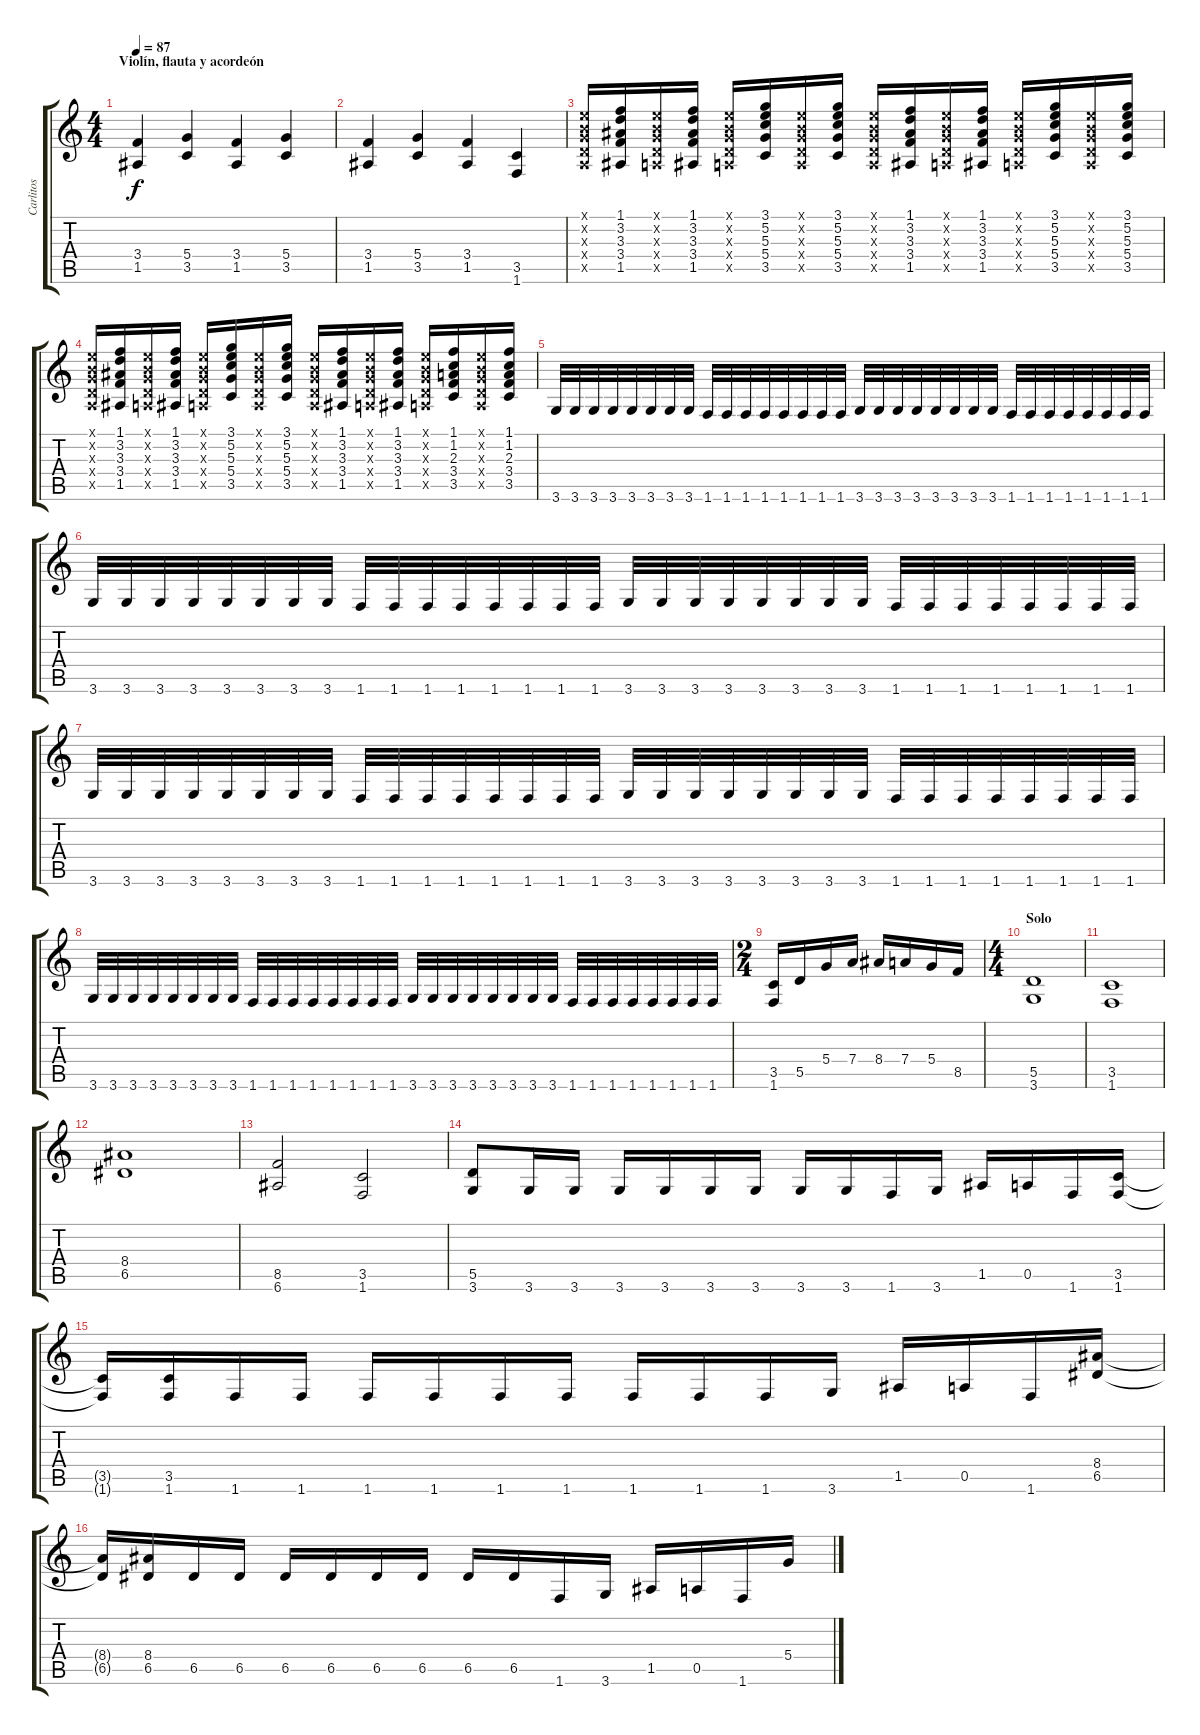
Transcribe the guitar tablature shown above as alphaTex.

\track ("Carlitos" "Carlitos") {instrument distortionguitar}
\staff {score tabs}
\tuning (E4 B3 G3 D3 A2 E2) {hide}
\ts (4 4)
\section ("" "Violín, flauta y acordeón")
\tempo 87
\clef g2
\ks c
(3.4 1.5).4{dy f} (5.4 3.5).4 (3.4 1.5).4 (5.4 3.5).4 |
(3.4 1.5).4 (5.4 3.5).4 (3.4 1.5).4 (3.5 1.6).4 |
(0.1{x} 0.2{x} 0.3{x} 0.4{x} 0.5{x}).16{volume 6 instrument electricguitarclean} (1.1 3.2 3.3 3.4 1.5).16 (0.1{x} 0.2{x} 0.3{x} 0.4{x} 0.5{x}).16 (1.1 3.2 3.3 3.4 1.5).16 (0.1{x} 0.2{x} 0.3{x} 0.4{x} 0.5{x}).16 (3.1 5.2 5.3 5.4 3.5).16 (0.1{x} 0.2{x} 0.3{x} 0.4{x} 0.5{x}).16 (3.1 5.2 5.3 5.4 3.5).16 (0.1{x} 0.2{x} 0.3{x} 0.4{x} 0.5{x}).16 (1.1 3.2 3.3 3.4 1.5).16 (0.1{x} 0.2{x} 0.3{x} 0.4{x} 0.5{x}).16 (1.1 3.2 3.3 3.4 1.5).16 (0.1{x} 0.2{x} 0.3{x} 0.4{x} 0.5{x}).16 (3.1 5.2 5.3 5.4 3.5).16 (0.1{x} 0.2{x} 0.3{x} 0.4{x} 0.5{x}).16 (3.1 5.2 5.3 5.4 3.5).16 |
(0.1{x} 0.2{x} 0.3{x} 0.4{x} 0.5{x}).16 (1.1 3.2 3.3 3.4 1.5).16 (0.1{x} 0.2{x} 0.3{x} 0.4{x} 0.5{x}).16 (1.1 3.2 3.3 3.4 1.5).16 (0.1{x} 0.2{x} 0.3{x} 0.4{x} 0.5{x}).16 (3.1 5.2 5.3 5.4 3.5).16 (0.1{x} 0.2{x} 0.3{x} 0.4{x} 0.5{x}).16 (3.1 5.2 5.3 5.4 3.5).16 (0.1{x} 0.2{x} 0.3{x} 0.4{x} 0.5{x}).16 (1.1 3.2 3.3 3.4 1.5).16 (0.1{x} 0.2{x} 0.3{x} 0.4{x} 0.5{x}).16 (1.1 3.2 3.3 3.4 1.5).16 (0.1{x} 0.2{x} 0.3{x} 0.4{x} 0.5{x}).16 (1.1 1.2 2.3 3.4 3.5).16 (0.1{x} 0.2{x} 0.3{x} 0.4{x} 0.5{x}).16 (1.1 1.2 2.3 3.4 3.5).16 |
3.6.32{volume 12 instrument distortionguitar} 3.6.32 3.6.32 3.6.32 3.6.32 3.6.32 3.6.32 3.6.32 1.6.32 1.6.32 1.6.32 1.6.32 1.6.32 1.6.32 1.6.32 1.6.32 3.6.32 3.6.32 3.6.32 3.6.32 3.6.32 3.6.32 3.6.32 3.6.32 1.6.32 1.6.32 1.6.32 1.6.32 1.6.32 1.6.32 1.6.32 1.6.32 |
3.6.32 3.6.32 3.6.32 3.6.32 3.6.32 3.6.32 3.6.32 3.6.32 1.6.32 1.6.32 1.6.32 1.6.32 1.6.32 1.6.32 1.6.32 1.6.32 3.6.32 3.6.32 3.6.32 3.6.32 3.6.32 3.6.32 3.6.32 3.6.32 1.6.32 1.6.32 1.6.32 1.6.32 1.6.32 1.6.32 1.6.32 1.6.32 |
3.6.32 3.6.32 3.6.32 3.6.32 3.6.32 3.6.32 3.6.32 3.6.32 1.6.32 1.6.32 1.6.32 1.6.32 1.6.32 1.6.32 1.6.32 1.6.32 3.6.32 3.6.32 3.6.32 3.6.32 3.6.32 3.6.32 3.6.32 3.6.32 1.6.32 1.6.32 1.6.32 1.6.32 1.6.32 1.6.32 1.6.32 1.6.32 |
3.6.32 3.6.32 3.6.32 3.6.32 3.6.32 3.6.32 3.6.32 3.6.32 1.6.32 1.6.32 1.6.32 1.6.32 1.6.32 1.6.32 1.6.32 1.6.32 3.6.32 3.6.32 3.6.32 3.6.32 3.6.32 3.6.32 3.6.32 3.6.32 1.6.32 1.6.32 1.6.32 1.6.32 1.6.32 1.6.32 1.6.32 1.6.32 |
\ts (2 4)
(3.5 1.6).16 5.5.16{volume 11} 5.4.16 7.4.16 8.4.16 7.4.16 5.4.16 8.5.16 |
\ts (4 4)
\section ("" "Solo")
(5.5 3.6).1{volume 12} |
(3.5 1.6).1 |
(8.4 6.5).1 |
(8.5 6.6).2 (3.5 1.6).2 |
(5.5 3.6).8 3.6.16 3.6.16 3.6.16 3.6.16 3.6.16 3.6.16 3.6.16 3.6.16 1.6.16 3.6.16 1.5.16 0.5.16 1.6.16 (3.5 1.6).16 |
(3.5{t} 1.6{t}).16 (3.5 1.6).16 1.6.16 1.6.16 1.6.16 1.6.16 1.6.16 1.6.16 1.6.16 1.6.16 1.6.16 3.6.16 1.5.16 0.5.16 1.6.16 (8.4 6.5).16 |
(8.4{t} 6.5{t}).16 (8.4 6.5).16 6.5.16 6.5.16 6.5.16 6.5.16 6.5.16 6.5.16 6.5.16 6.5.16 1.6.16 3.6.16 1.5.16 0.5.16 1.6.16 5.4.16
